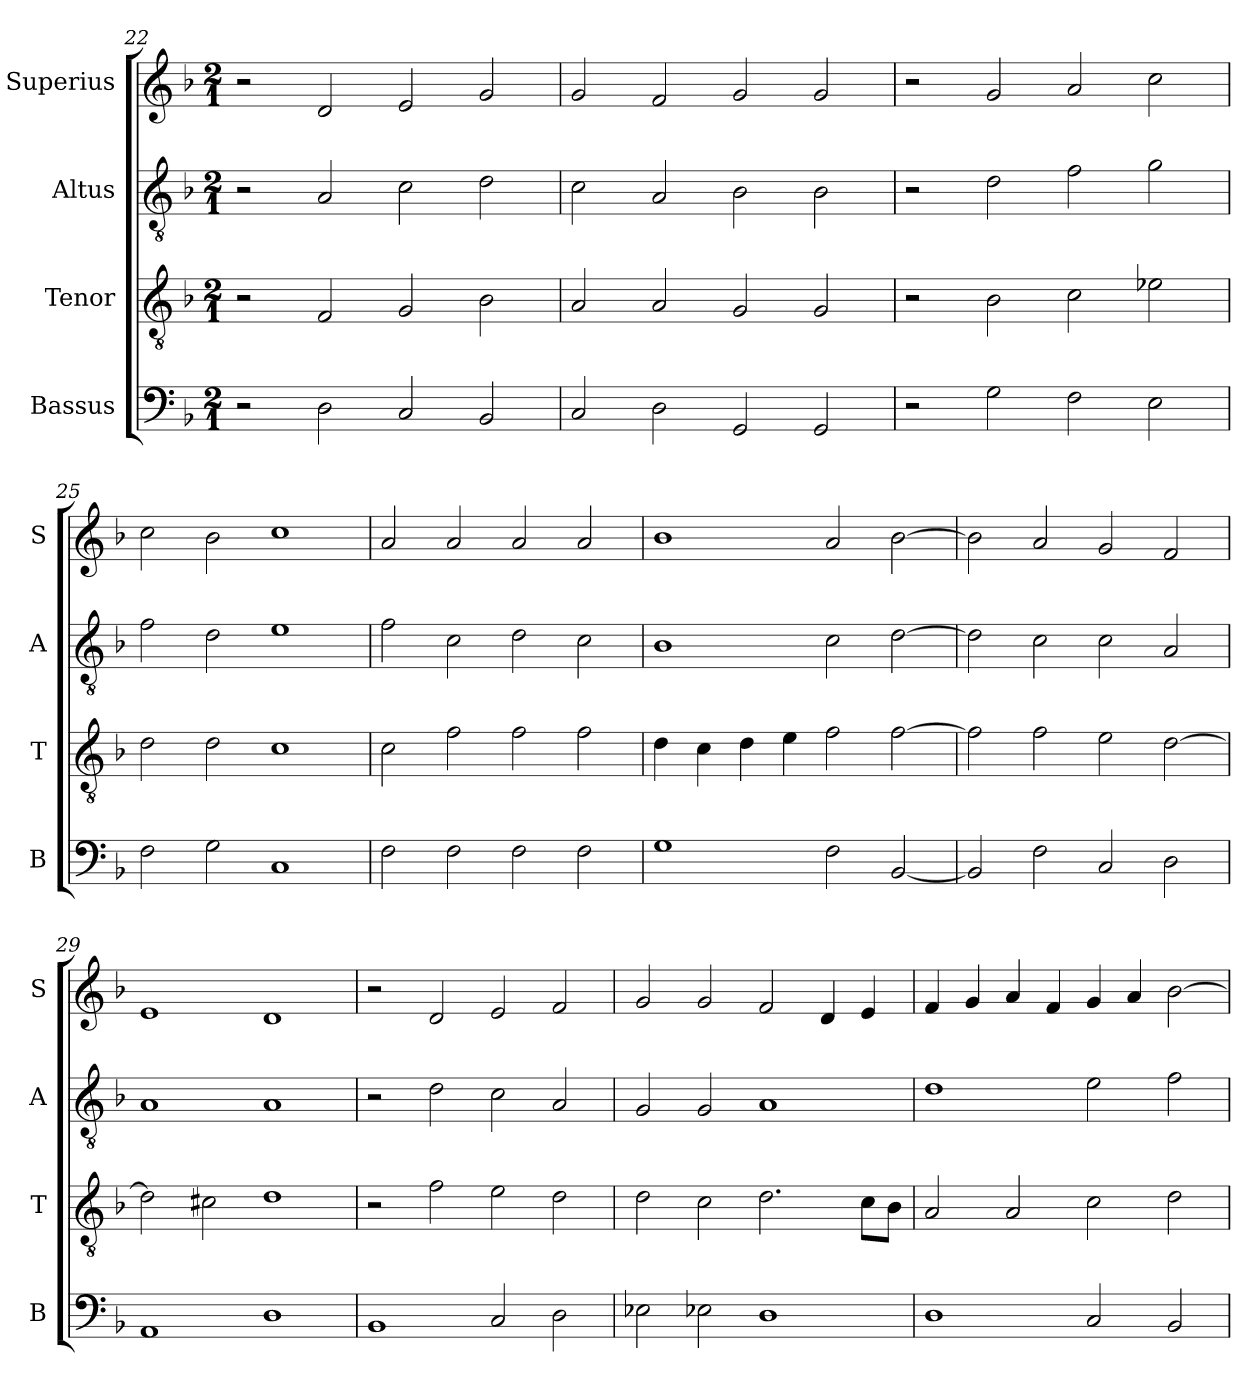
**kern	**kern	**kern	**kern
*part4	*part3	*part2	*part1
*staff4	*staff3	*staff2	*staff1
*I"Bassus	*I"Tenor	*I"Altus	*I"Superius
*I'B	*I'T	*I'A	*I'S
*clefF4	*clefGv2	*clefGv2	*clefG2
*k[b-]	*k[b-]	*k[b-]	*k[b-]
*F:	*F:	*F:	*F:
*M2/1	*M2/1	*M2/1	*M2/1
=22	=22	=22	=22
2r	2r	2r	2r
2D	2F	2A	2d
2C	2G	2c	2e
2BB-	2B-	2d	2g
=23	=23	=23	=23
2C	2A	2c	2g
2D	2A	2A	2f
2GG	2G	2B-	2g
2GG	2G	2B-	2g
=24	=24	=24	=24
2r	2r	2r	2r
2G	2B-	2d	2g
2F	2c	2f	2a
2E	2e-X	2g	2cc
=25	=25	=25	=25
2F	2d	2f	2cc
2G	2d	2d	2b-
1C	1c	1e	1cc
=26	=26	=26	=26
2F	2c	2f	2a
2F	2f	2c	2a
2F	2f	2d	2a
2F	2f	2c	2a
=27	=27	=27	=27
1G	4d	1B-	1b-
.	4c	.	.
.	4d	.	.
.	4e	.	.
2F	2f	2c	2a
[2BB-	[2f	[2d	[2b-
=28	=28	=28	=28
2BB-]	2f]	2d]	2b-]
2F	2f	2c	2a
2C	2e	2c	2g
2D	[2d	2A	2f
=29	=29	=29	=29
1AA	2d]	1A	1e
.	2c#X	.	.
1D	1d	1A	1d
=30	=30	=30	=30
1BB-	2r	2r	2r
.	2f	2d	2d
2C	2e	2c	2e
2D	2d	2A	2f
=31	=31	=31	=31
2E-X	2d	2G	2g
2E-X	2c	2G	2g
1D	2.d	1A	2f
.	.	.	4d
.	8cL	.	4e
.	8B-J	.	.
=32	=32	=32	=32
1D	2A	1d	4f
.	.	.	4g
.	2A	.	4a
.	.	.	4f
2C	2c	2e	4g
.	.	.	4a
2BB-	2d	2f	[2b-
=	=	=	=
*-	*-	*-	*-
